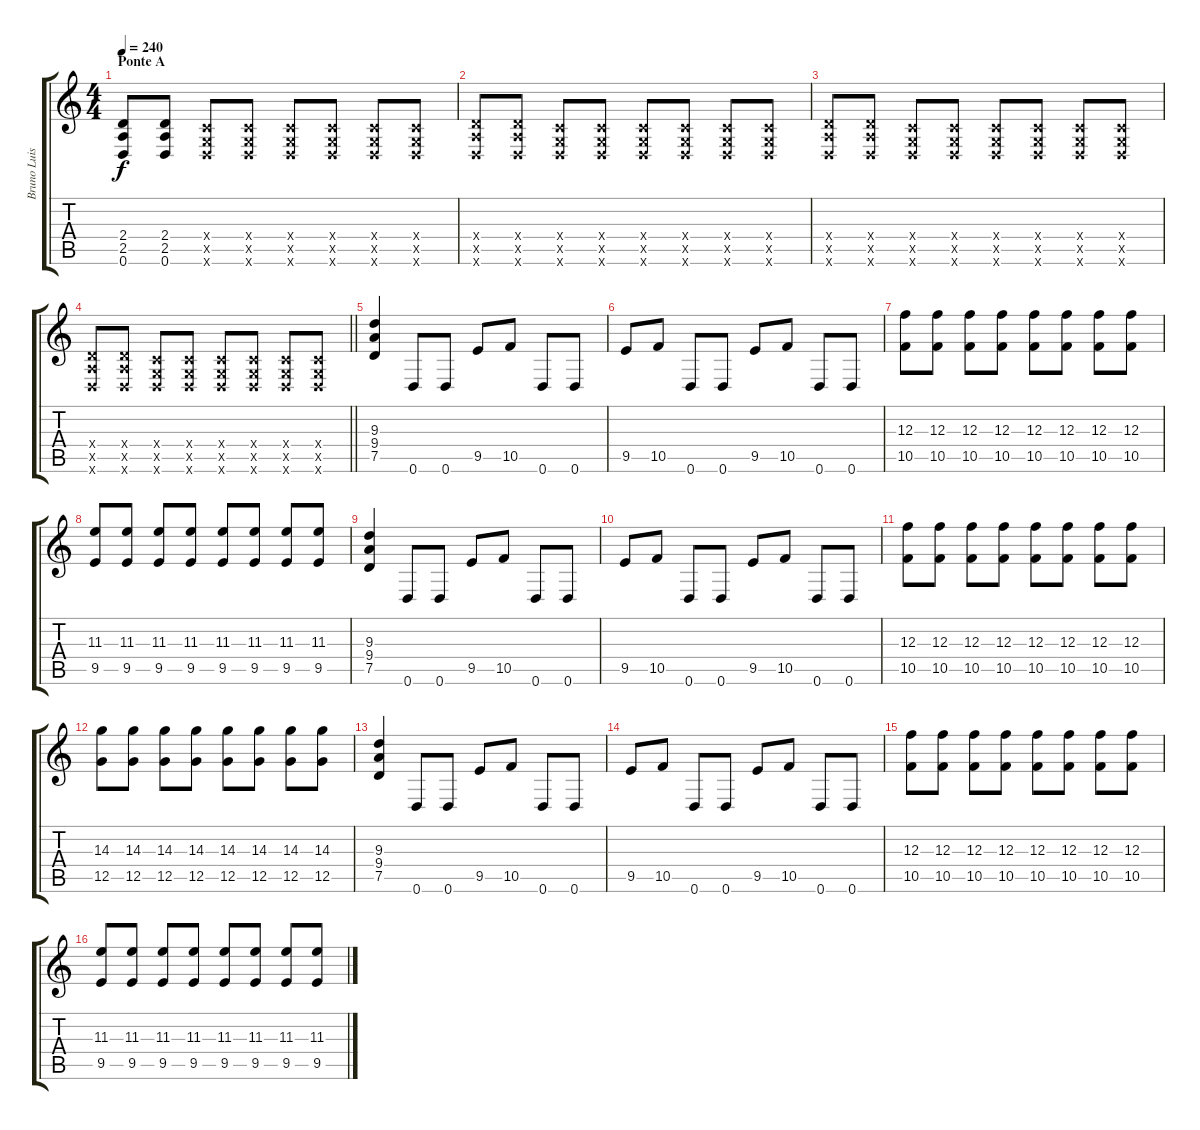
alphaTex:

\track ("Bruno Luis" "Bruno Luis") {instrument distortionguitar}
\staff {score tabs}
\tuning (D4 A3 F3 C3 G2 D2) {hide}
\ts (4 4)
\section ("" "Ponte A")
\tempo 240
\clef g2
\ks c
(2.4 2.5 0.6).8{dy f} (2.4 2.5 0.6).8 (0.4{x} 0.5{x} 0.6{x}).8 (0.4{x} 0.5{x} 0.6{x}).8 (0.4{x} 0.5{x} 0.6{x}).8 (0.4{x} 0.5{x} 0.6{x}).8 (0.4{x} 0.5{x} 0.6{x}).8 (0.4{x} 0.5{x} 0.6{x}).8 |
(2.4{x} 2.5{x} 0.6{x}).8 (2.4{x} 2.5{x} 0.6{x}).8 (0.4{x} 0.5{x} 0.6{x}).8 (0.4{x} 0.5{x} 0.6{x}).8 (0.4{x} 0.5{x} 0.6{x}).8 (0.4{x} 0.5{x} 0.6{x}).8 (0.4{x} 0.5{x} 0.6{x}).8 (0.4{x} 0.5{x} 0.6{x}).8 |
(2.4{x} 2.5{x} 0.6{x}).8 (2.4{x} 2.5{x} 0.6{x}).8 (0.4{x} 0.5{x} 0.6{x}).8 (0.4{x} 0.5{x} 0.6{x}).8 (0.4{x} 0.5{x} 0.6{x}).8 (0.4{x} 0.5{x} 0.6{x}).8 (0.4{x} 0.5{x} 0.6{x}).8 (0.4{x} 0.5{x} 0.6{x}).8 |
\barLineRight lightlight
(2.4{x} 2.5{x} 0.6{x}).8 (2.4{x} 2.5{x} 0.6{x}).8 (0.4{x} 0.5{x} 0.6{x}).8 (0.4{x} 0.5{x} 0.6{x}).8 (0.4{x} 0.5{x} 0.6{x}).8 (0.4{x} 0.5{x} 0.6{x}).8 (0.4{x} 0.5{x} 0.6{x}).8 (0.4{x} 0.5{x} 0.6{x}).8 |
(9.3 9.4 7.5).4 0.6.8 0.6.8 9.5.8 10.5.8 0.6.8 0.6.8 |
9.5.8 10.5.8 0.6.8 0.6.8 9.5.8 10.5.8 0.6.8 0.6.8 |
(12.3 10.5).8 (12.3 10.5).8 (12.3 10.5).8 (12.3 10.5).8 (12.3 10.5).8 (12.3 10.5).8 (12.3 10.5).8 (12.3 10.5).8 |
(11.3 9.5).8 (11.3 9.5).8 (11.3 9.5).8 (11.3 9.5).8 (11.3 9.5).8 (11.3 9.5).8 (11.3 9.5).8 (11.3 9.5).8 |
(9.3 9.4 7.5).4 0.6.8 0.6.8 9.5.8 10.5.8 0.6.8 0.6.8 |
9.5.8 10.5.8 0.6.8 0.6.8 9.5.8 10.5.8 0.6.8 0.6.8 |
(12.3 10.5).8 (12.3 10.5).8 (12.3 10.5).8 (12.3 10.5).8 (12.3 10.5).8 (12.3 10.5).8 (12.3 10.5).8 (12.3 10.5).8 |
(14.3 12.5).8 (14.3 12.5).8 (14.3 12.5).8 (14.3 12.5).8 (14.3 12.5).8 (14.3 12.5).8 (14.3 12.5).8 (14.3 12.5).8 |
(9.3 9.4 7.5).4 0.6.8 0.6.8 9.5.8 10.5.8 0.6.8 0.6.8 |
9.5.8 10.5.8 0.6.8 0.6.8 9.5.8 10.5.8 0.6.8 0.6.8 |
(12.3 10.5).8 (12.3 10.5).8 (12.3 10.5).8 (12.3 10.5).8 (12.3 10.5).8 (12.3 10.5).8 (12.3 10.5).8 (12.3 10.5).8 |
(11.3 9.5).8 (11.3 9.5).8 (11.3 9.5).8 (11.3 9.5).8 (11.3 9.5).8 (11.3 9.5).8 (11.3 9.5).8 (11.3 9.5).8
